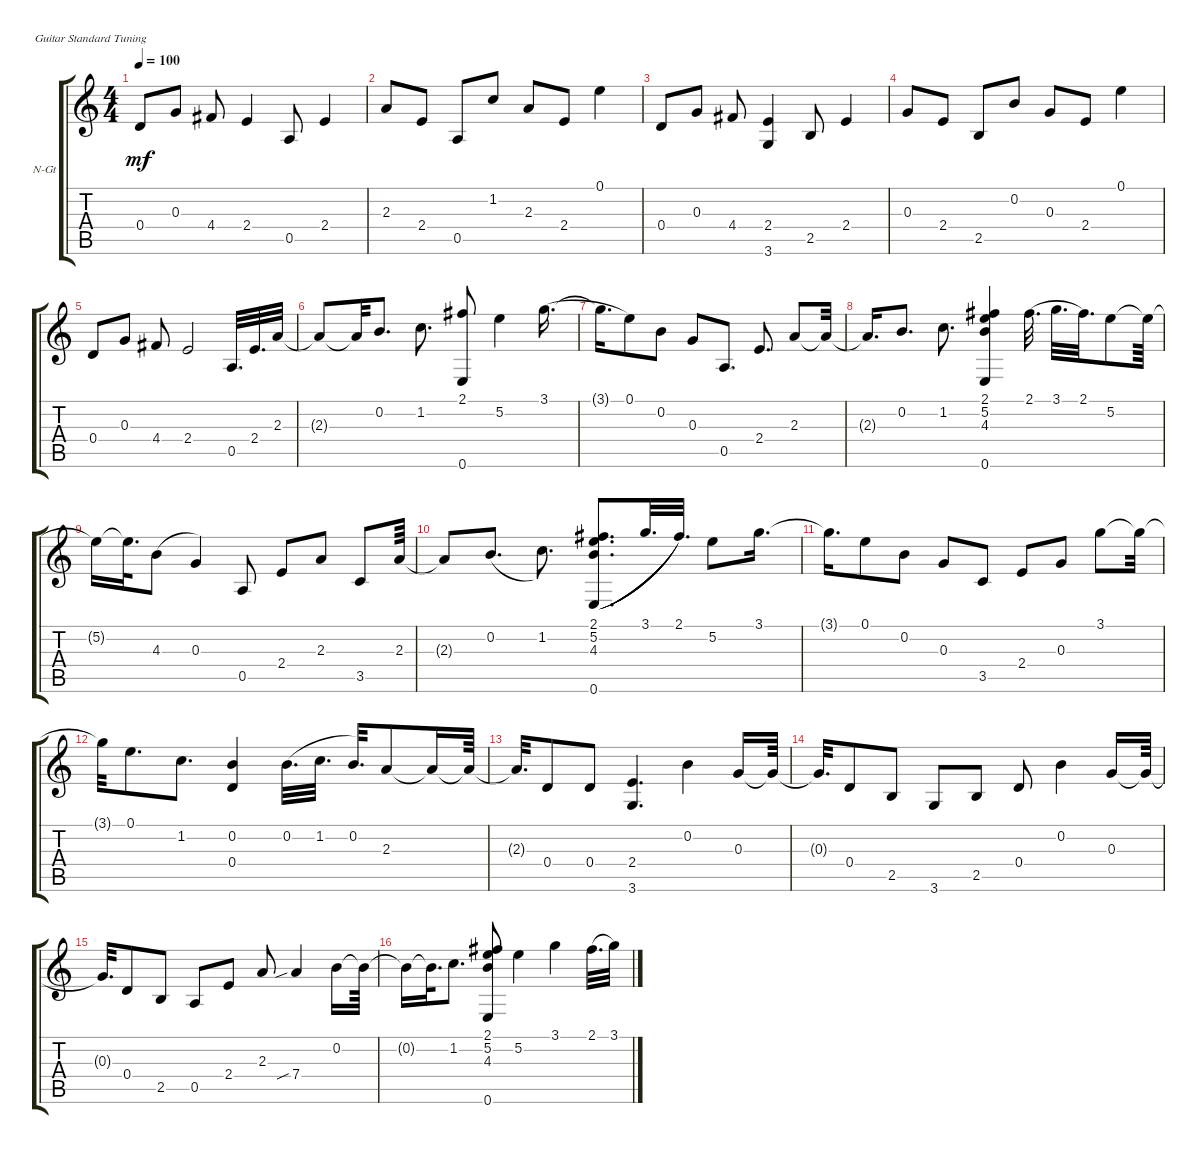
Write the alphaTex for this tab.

\defaultSystemsLayout 4
\bracketExtendMode groupsimilarinstruments
\firstSystemTrackNameOrientation horizontal
\otherSystemsTrackNameOrientation horizontal
\track ("Nylon Guitar" "N-Gt") {mute instrument acousticguitarnylon}
\staff {score tabs}
\tuning (E4 B3 G3 D3 A2 E2)
\ts (4 4)
\tempo 100
\clef g2
\ks c
0.4.8{dy mf instrument acousticguitarnylon} 0.3.8 4.4.8 2.4.4 0.5.8 2.4.4 |
2.3.8 2.4.8 0.5.8 1.2.8 2.3.8 2.4.8 0.1.4 |
0.4.8 0.3.8 4.4.8 (2.4 3.6).4 2.5.8 2.4.4 |
0.3.8 2.4.8 2.5.8 0.2.8 0.3.8 2.4.8 0.1.4 |
0.4.8 0.3.8 4.4.8 2.4.2 0.5.32{d} 2.4.32{d} 2.3.32 |
2.3{t}.8 2.3{t}.32 0.2.8{d} 1.2.8{d} (2.1 0.6).8 5.2.4 3.1.16{d legatoorigin} |
3.1{t}.16{d legatoorigin} 0.1.8 0.2.8 0.3.8 0.5.8{d} 2.4.8{d} 2.3.8 2.3{t}.32 |
2.3{t}.16{d} 0.2.8{d} 1.2.8{d} (2.1 5.2 4.3 0.6).4 2.1.32{d legatoorigin} 3.1.32{d legatoorigin} 2.1.32{d} 5.2.8 5.2{t}.64 |
5.2{t}.16 5.2{t}.32{d} 4.3.8{legatoorigin} 0.3.4 0.5.8 2.4.8 2.3.8 3.5.8 2.3.64 |
2.3{t}.8 0.2.8{d legatoorigin} 1.2.8{d} (2.1 0.6 5.2 4.3).8{d legatoorigin} 3.1.32{d legatoorigin} 2.1.32{d} 5.2.8 3.1.16{d} |
3.1{t}.16{d} 0.1.8 0.2.8 0.3.8 3.5.8 2.4.8 0.3.8 3.1.8 3.1{t}.32 |
3.1{t}.32 0.1.8{d} 1.2.8{d} (0.2 0.4).4 0.2.32{d legatoorigin} 1.2.32{d legatoorigin} 0.2.32{d} 2.3.8 2.3{t}.16 2.3{t}.64 |
2.3{t}.32{d} 0.4.8 0.4.8 (2.4 3.6).4{d} 0.2.4 0.3.16 0.3{t}.64 |
0.3{t}.32{d} 0.4.8 2.5.8 3.6.8 2.5.8 0.4.8 0.2.4 0.3.16 0.3{t}.64 |
0.3{t}.32{d} 0.4.8 2.5.8 0.5.8 2.4.8 2.3.8 7.4{sib}.4 0.2.16 0.2{t}.64 |
0.2{t}.16 0.2{t}.32{d} 1.2.8{d} (2.1 5.2 4.3 0.6).8 5.2.4 3.1.4 2.1.32{d legatoorigin} 3.1.32{legatoorigin}
